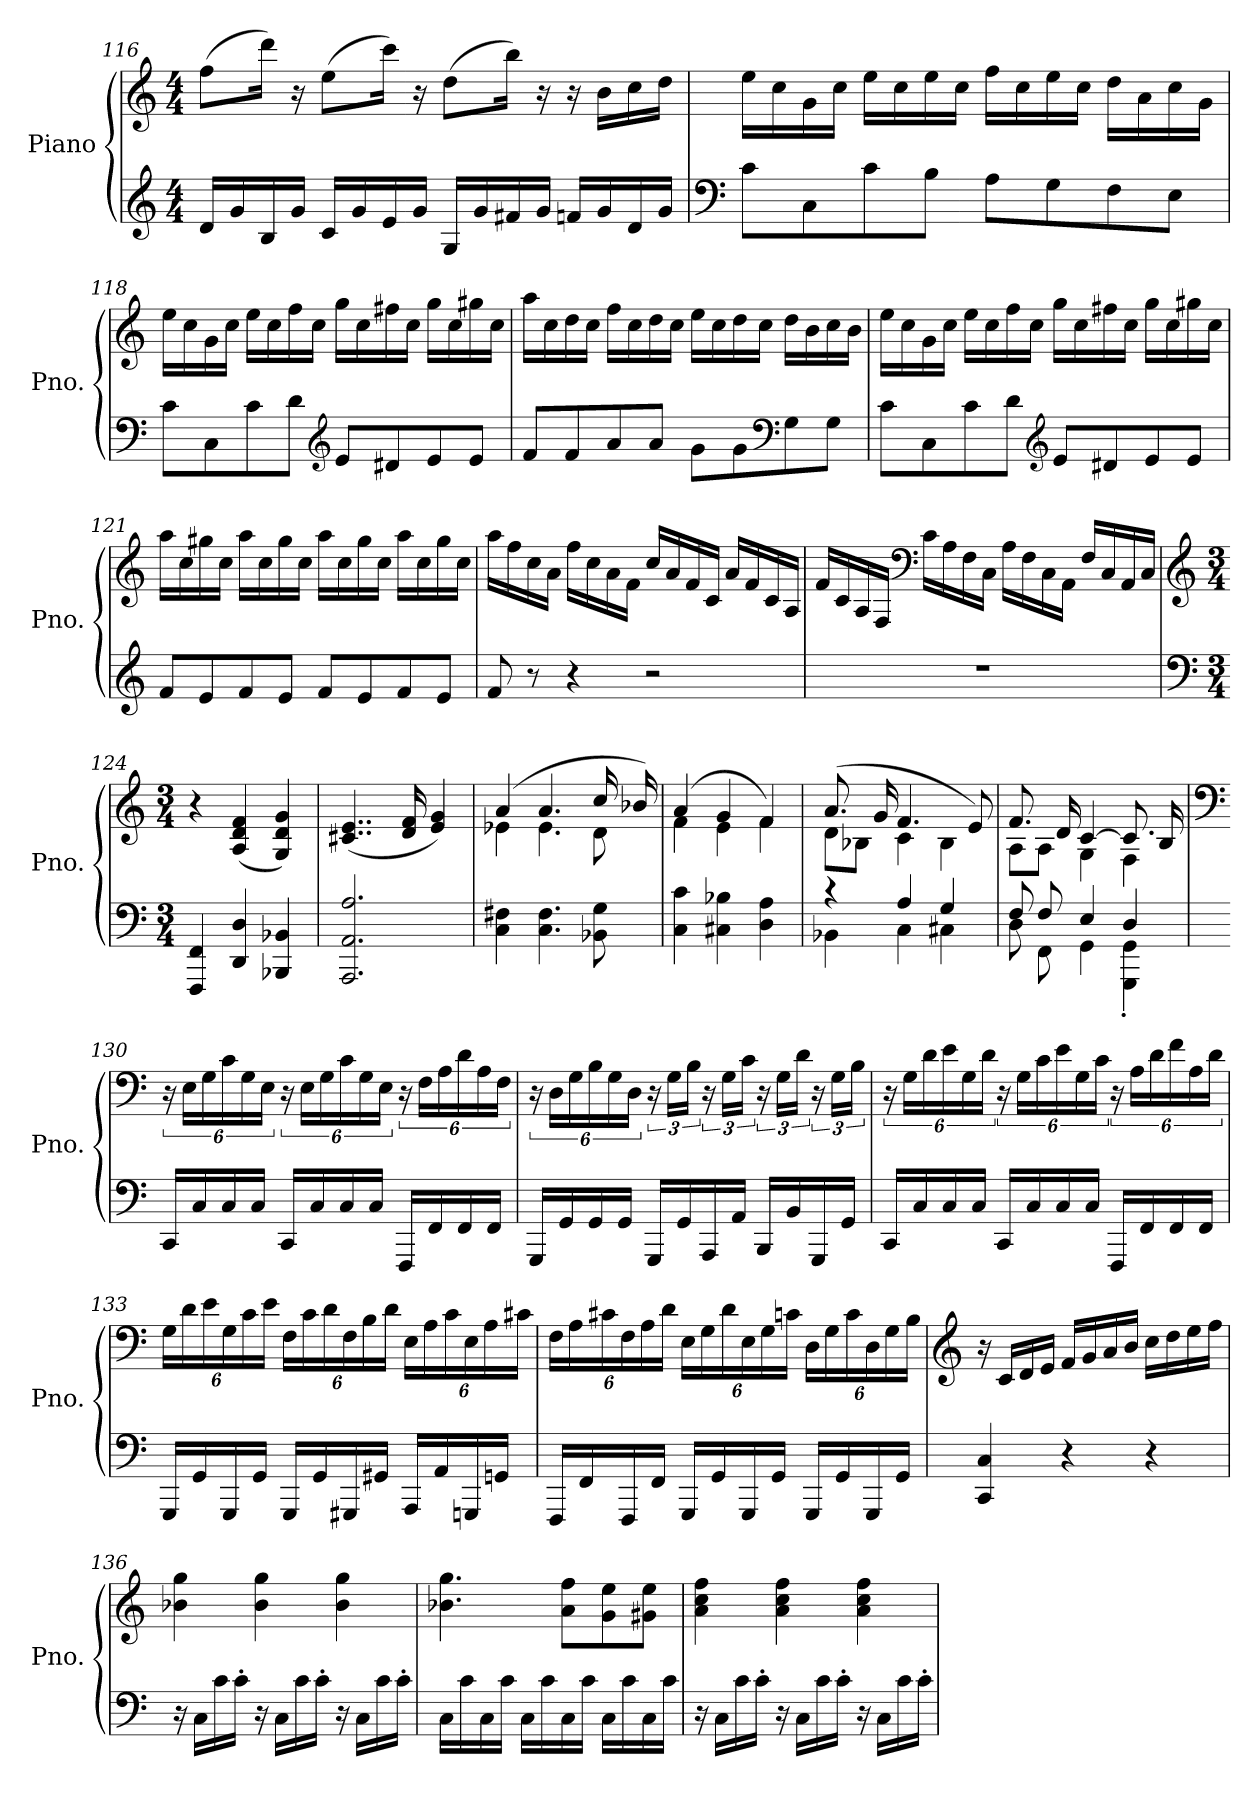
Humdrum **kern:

**kern	**kern
*part1	*part1
*staff2	*staff1
*I"Piano	*
*I'Pno.	*
*clefG2	*clefG2
*k[]	*k[]
*M4/4	*M4/4
=116	=116
16d/LL	(>8ff\L
16g/	.
16B/	16ddd\Jk)
16g/JJ	16r
16c/LL	(>8ee\L
16g/	.
16e/	16ccc\Jk)
16g/JJ	16r
16G/LL	(>8dd\L
16g/	.
16f#X/	16bb\Jk)
16g/JJ	16r
16fn/LL	16r
16g/	16b\LL
16d/	16cc\
16g/JJ	16dd\JJ
!!LO:LB:g=z
=117	=117
*clefF4	*
8c\L	16ee\LL
.	16cc\
8C\	16g\
.	16cc\JJ
8c\	16ee\LL
.	16cc\
8B\J	16ee\
.	16cc\JJ
8A\L	16ff\LL
.	16cc\
8G\	16ee\
.	16cc\JJ
8F\	16dd\LL
.	16a\
8E\J	16cc\
.	16g\JJ
=118	=118
8c\L	16ee\LL
.	16cc\
8C\	16g\
.	16cc\JJ
8c\	16ee\LL
.	16cc\
8d\J	16ff\
.	16cc\JJ
*clefG2	*
8e/L	16gg\LL
.	16cc\
8d#X/	16ff#X\
.	16cc\JJ
8e/	16gg\LL
.	16cc\
8e/J	16gg#X\
.	16cc\JJ
!!LO:PB:g=z
=119	=119
8f/L	16aa\LL
.	16cc\
8f/	16dd\
.	16cc\JJ
8a/	16ff\LL
.	16cc\
8a/J	16dd\
.	16cc\JJ
8g\L	16ee\LL
.	16cc\
8g\	16dd\
.	16cc\JJ
*clefF4	*
8G\	16dd\LL
.	16b\
8G\J	16cc\
.	16b\JJ
=120	=120
8c\L	16ee\LL
.	16cc\
8C\	16g\
.	16cc\JJ
8c\	16ee\LL
.	16cc\
8d\J	16ff\
.	16cc\JJ
*clefG2	*
8e/L	16gg\LL
.	16cc\
8d#X/	16ff#X\
.	16cc\JJ
8e/	16gg\LL
.	16cc\
8e/J	16gg#X\
.	16cc\JJ
!!LO:LB:g=z
=121	=121
8f/L	16aa\LL
.	16cc\
8e/	16gg#X\
.	16cc\JJ
8f/	16aa\LL
.	16cc\
8e/J	16gg#\
.	16cc\JJ
8f/L	16aa\LL
.	16cc\
8e/	16gg#\
.	16cc\JJ
8f/	16aa\LL
.	16cc\
8e/J	16gg#\
.	16cc\JJ
=122	=122
8f/	16aa\LL
.	16ff\
8r	16cc\
.	16a\JJ
4r	16ff\LL
.	16cc\
.	16a\
.	16f\JJ
2r	16cc/LL
.	16a/
.	16f/
.	16c/JJ
.	16a/LL
.	16f/
.	16c/
.	16A/JJ
!!LO:LB:g=z
=123	=123
1r	16f/LL
.	16c/
.	16A/
.	16F/JJ
*	*clefF4
.	16c\LL
.	16A\
.	16F\
.	16C\JJ
.	16A\LL
.	16F\
.	16C\
.	16AA\JJ
.	16F/LL
.	16C/
.	16AA/
.	16C/JJ
=124	=124
*clefF4	*clefG2
*M3/4	*M3/4
4FFF/ 4FF/	4r
4DD/ 4D/	(<4A/ 4d/ 4f/
4BBB-X/ 4BB-X/	4G/ 4d/ 4g/)
=125	=125
2.AAA/ 2.AA/ 2.A/	(<4..c#X/ 4..e/
.	16d/ 16f/
.	4e/ 4g/)
=126	=126
*	*^
4C\ 4F#X\	(>4a/	4e-X\
4.C\ 4.F#\	4.a/	4.e-\
8BB-X\ 8G\	16cc/	8d\
.	16b-X/)	.
!!LO:LB:g=z	!!
=127	=127	=127
4C\ 4c\	(>4a/	4f\
4C#X\ 4B-X\	4g/	4e\
4D\ 4A\	4f/)	4f\
=128	=128	=128
*^	*	*
4r	4BB-X\	(>8.a/	8d\L
.	.	.	8B-X\J
.	.	16g/	.
4A/	4C\	4.f/	4c\
4G/	4C#X\	.	4B-\
.	.	8e/)	.
=129	=129	=129	=129
8F/	8D\	8.f/	8A\L
8F/	8FF\	.	8A\J
.	.	16d/	.
4E/	4GG\	[4c/	4G\
4D/	4GGG\' 4GG\'	8.c/]	4F\
.	.	16B/	.
*v	*v	*	*
*	*v	*v
=130	=130
*	*clefF4
16CC/LL	24r
.	24E\LL
16C/	.
.	24G\
16C/	24c\
.	24G\
16C/JJ	.
.	24E\JJ
16CC/LL	24r
.	24E\LL
16C/	.
.	24G\
16C/	24c\
.	24G\
16C/JJ	.
.	24E\JJ
16FFF/LL	24r
.	24F\LL
16FF/	.
.	24A\
16FF/	24d\
.	24A\
16FF/JJ	.
.	24F\JJ
!!LO:LB:g=z
=131	=131
16GGG/LL	24r
.	24D\LL
16GG/	.
.	24G\
16GG/	24B\
.	24G\
16GG/JJ	.
.	24D\JJ
16GGG/LL	24r
.	24G\LL
16GG/	.
.	24B\JJ
16AAA/	24r
.	24G\LL
16AA/JJ	.
.	24c\JJ
16BBB/LL	24r
.	24G\LL
16BB/	.
.	24d\JJ
16GGG/	24r
.	24G\LL
16GG/JJ	.
.	24B\JJ
=132	=132
16CC/LL	24r
.	24G\LL
16C/	.
.	24d\
16C/	24e\
.	24G\
16C/JJ	.
.	24d\JJ
16CC/LL	24r
.	24G\LL
16C/	.
.	24c\
16C/	24e\
.	24G\
16C/JJ	.
.	24c\JJ
16FFF/LL	24r
.	24A\LL
16FF/	.
.	24d\
16FF/	24f\
.	24A\
16FF/JJ	.
.	24d\JJ
!!LO:LB:g=z
=133	=133
*	*Xbrackettup
16GGG/LL	24G\LL
.	24d\
16GG/	.
.	24e\
16GGG/	24G\
.	24c\
16GG/JJ	.
.	24e\JJ
16GGG/LL	24F\LL
.	24c\
16GG/	.
.	24d\
16GGG#X/	24F\
.	24B\
16GG#X/JJ	.
.	24d\JJ
16AAA/LL	24E\LL
.	24A\
16AA/	.
.	24c\
16GGGn/	24E\
.	24A\
16GGn/JJ	.
.	24c#X\JJ
=134	=134
16FFF/LL	24F\LL
.	24A\
16FF/	.
.	24c#X\
16FFF/	24F\
.	24A\
16FF/JJ	.
.	24d\JJ
16GGG/LL	24E\LL
.	24G\
16GG/	.
.	24d\
16GGG/	24E\
.	24G\
16GG/JJ	.
.	24cn\JJ
16GGG/LL	24D\LL
.	24G\
16GG/	.
.	24c\
16GGG/	24D\
.	24G\
16GG/JJ	.
.	24B\JJ
!!LO:PB:g=z
=135	=135
*	*clefG2
4CC/ 4C/	16r
.	16c/LL
.	16d/
.	16e/JJ
4r	16f/LL
.	16g/
.	16a/
.	16b/JJ
4r	16cc\LL
.	16dd\
.	16ee\
.	16ff\JJ
=136	=136
16r	4b-X\ 4gg\
16C\LL	.
16c\	.
16c'\JJ	.
16r	4b-\ 4gg\
16C\LL	.
16c\	.
16c'\JJ	.
16r	4b-\ 4gg\
16C\LL	.
16c\	.
16c'\JJ	.
=137	=137
16C\LL	4.b-X\ 4.gg\
16c\	.
16C\	.
16c\JJ	.
16C\LL	.
16c\	.
16C\	8a\ 8ff\L
16c\JJ	.
16C\LL	8g\ 8ee\
16c\	.
16C\	8g#X\ 8ee\J
16c\JJ	.
!!LO:LB:g=z
=138	=138
16r	4a\ 4cc\ 4ff\
16C\LL	.
16c\	.
16c'\JJ	.
16r	4a\ 4cc\ 4ff\
16C\LL	.
16c\	.
16c'\JJ	.
16r	4a\ 4cc\ 4ff\
16C\LL	.
16c\	.
16c'\JJ	.
=	=
*-	*-
